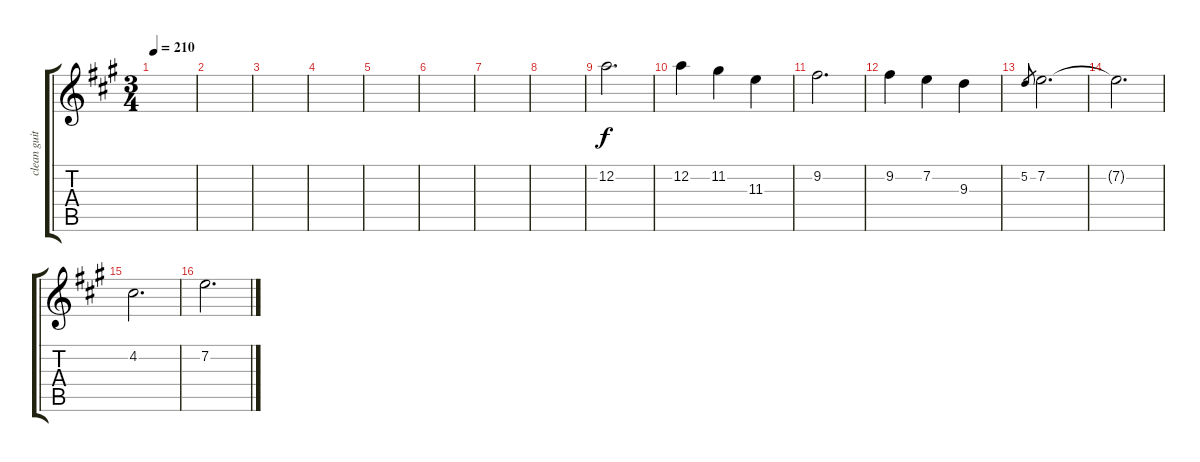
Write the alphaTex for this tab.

\track ("clean guitar 1" "clean guit") {instrument acousticguitarnylon}
\staff {score tabs}
\tuning (D4 A3 F3 C3 G2 C2) {hide}
\ts (3 4)
\tempo 210
\clef g2
\ks a
|
|
|
|
|
|
|
|
12.2.2{d} |
12.2.4 11.2.4 11.3.4 |
9.2.2{d} |
9.2.4 7.2.4 9.3.4 |
5.2.8{gr} 7.2.2{d} |
7.2{t}.2{d} |
4.2.2{d} |
7.2.2{d}
